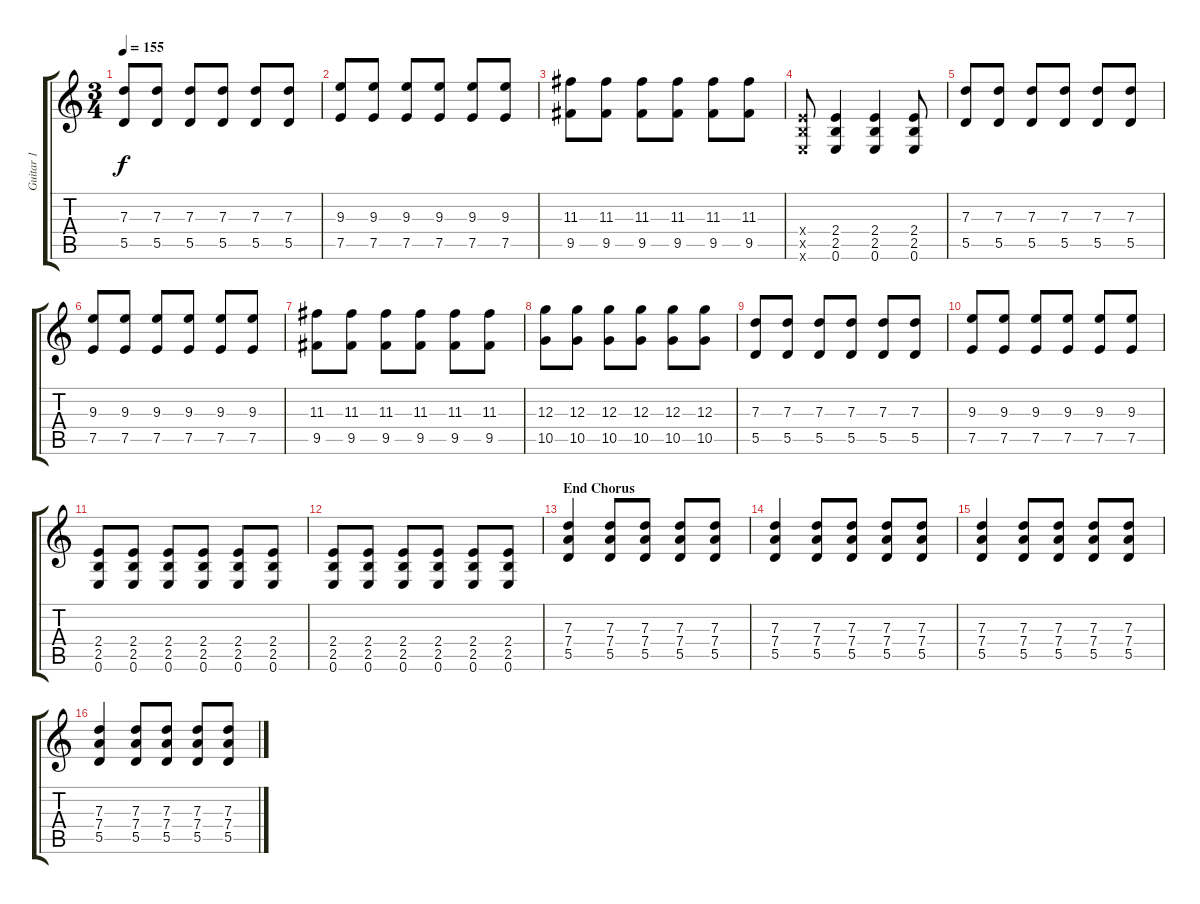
\track ("Guitar 1" "Guitar 1") {instrument electricguitarclean}
\staff {score tabs}
\tuning (E4 B3 G3 D3 A2 E2) {hide}
\ts (3 4)
\tempo 155
\clef g2
\ks c
(7.3 5.5).8{dy f} (7.3 5.5).8 (7.3 5.5).8 (7.3 5.5).8 (7.3 5.5).8 (7.3 5.5).8 |
(9.3 7.5).8 (9.3 7.5).8 (9.3 7.5).8 (9.3 7.5).8 (9.3 7.5).8 (9.3 7.5).8 |
(11.3 9.5).8 (11.3 9.5).8 (11.3 9.5).8 (11.3 9.5).8 (11.3 9.5).8 (11.3 9.5).8 |
(2.4{x} 2.5{x} 0.6{x}).8 (2.4 2.5 0.6).4 (2.4 2.5 0.6).4 (2.4 2.5 0.6).8 |
(7.3 5.5).8 (7.3 5.5).8 (7.3 5.5).8 (7.3 5.5).8 (7.3 5.5).8 (7.3 5.5).8 |
(9.3 7.5).8 (9.3 7.5).8 (9.3 7.5).8 (9.3 7.5).8 (9.3 7.5).8 (9.3 7.5).8 |
(11.3 9.5).8 (11.3 9.5).8 (11.3 9.5).8 (11.3 9.5).8 (11.3 9.5).8 (11.3 9.5).8 |
(12.3 10.5).8 (12.3 10.5).8 (12.3 10.5).8 (12.3 10.5).8 (12.3 10.5).8 (12.3 10.5).8 |
(7.3 5.5).8 (7.3 5.5).8 (7.3 5.5).8 (7.3 5.5).8 (7.3 5.5).8 (7.3 5.5).8 |
(9.3 7.5).8 (9.3 7.5).8 (9.3 7.5).8 (9.3 7.5).8 (9.3 7.5).8 (9.3 7.5).8 |
(2.4 2.5 0.6).8 (2.4 2.5 0.6).8 (2.4 2.5 0.6).8 (2.4 2.5 0.6).8 (2.4 2.5 0.6).8 (2.4 2.5 0.6).8 |
(2.4 2.5 0.6).8 (2.4 2.5 0.6).8 (2.4 2.5 0.6).8 (2.4 2.5 0.6).8 (2.4 2.5 0.6).8 (2.4 2.5 0.6).8 |
\section ("" "End Chorus")
(7.3 7.4 5.5).4{balance 8 instrument overdrivenguitar} (7.3 7.4 5.5).8 (7.3 7.4 5.5).8 (7.3 7.4 5.5).8 (7.3 7.4 5.5).8 |
(7.3 7.4 5.5).4 (7.3 7.4 5.5).8 (7.3 7.4 5.5).8 (7.3 7.4 5.5).8 (7.3 7.4 5.5).8 |
(7.3 7.4 5.5).4 (7.3 7.4 5.5).8 (7.3 7.4 5.5).8 (7.3 7.4 5.5).8 (7.3 7.4 5.5).8 |
(7.3 7.4 5.5).4 (7.3 7.4 5.5).8 (7.3 7.4 5.5).8 (7.3 7.4 5.5).8 (7.3 7.4 5.5).8
